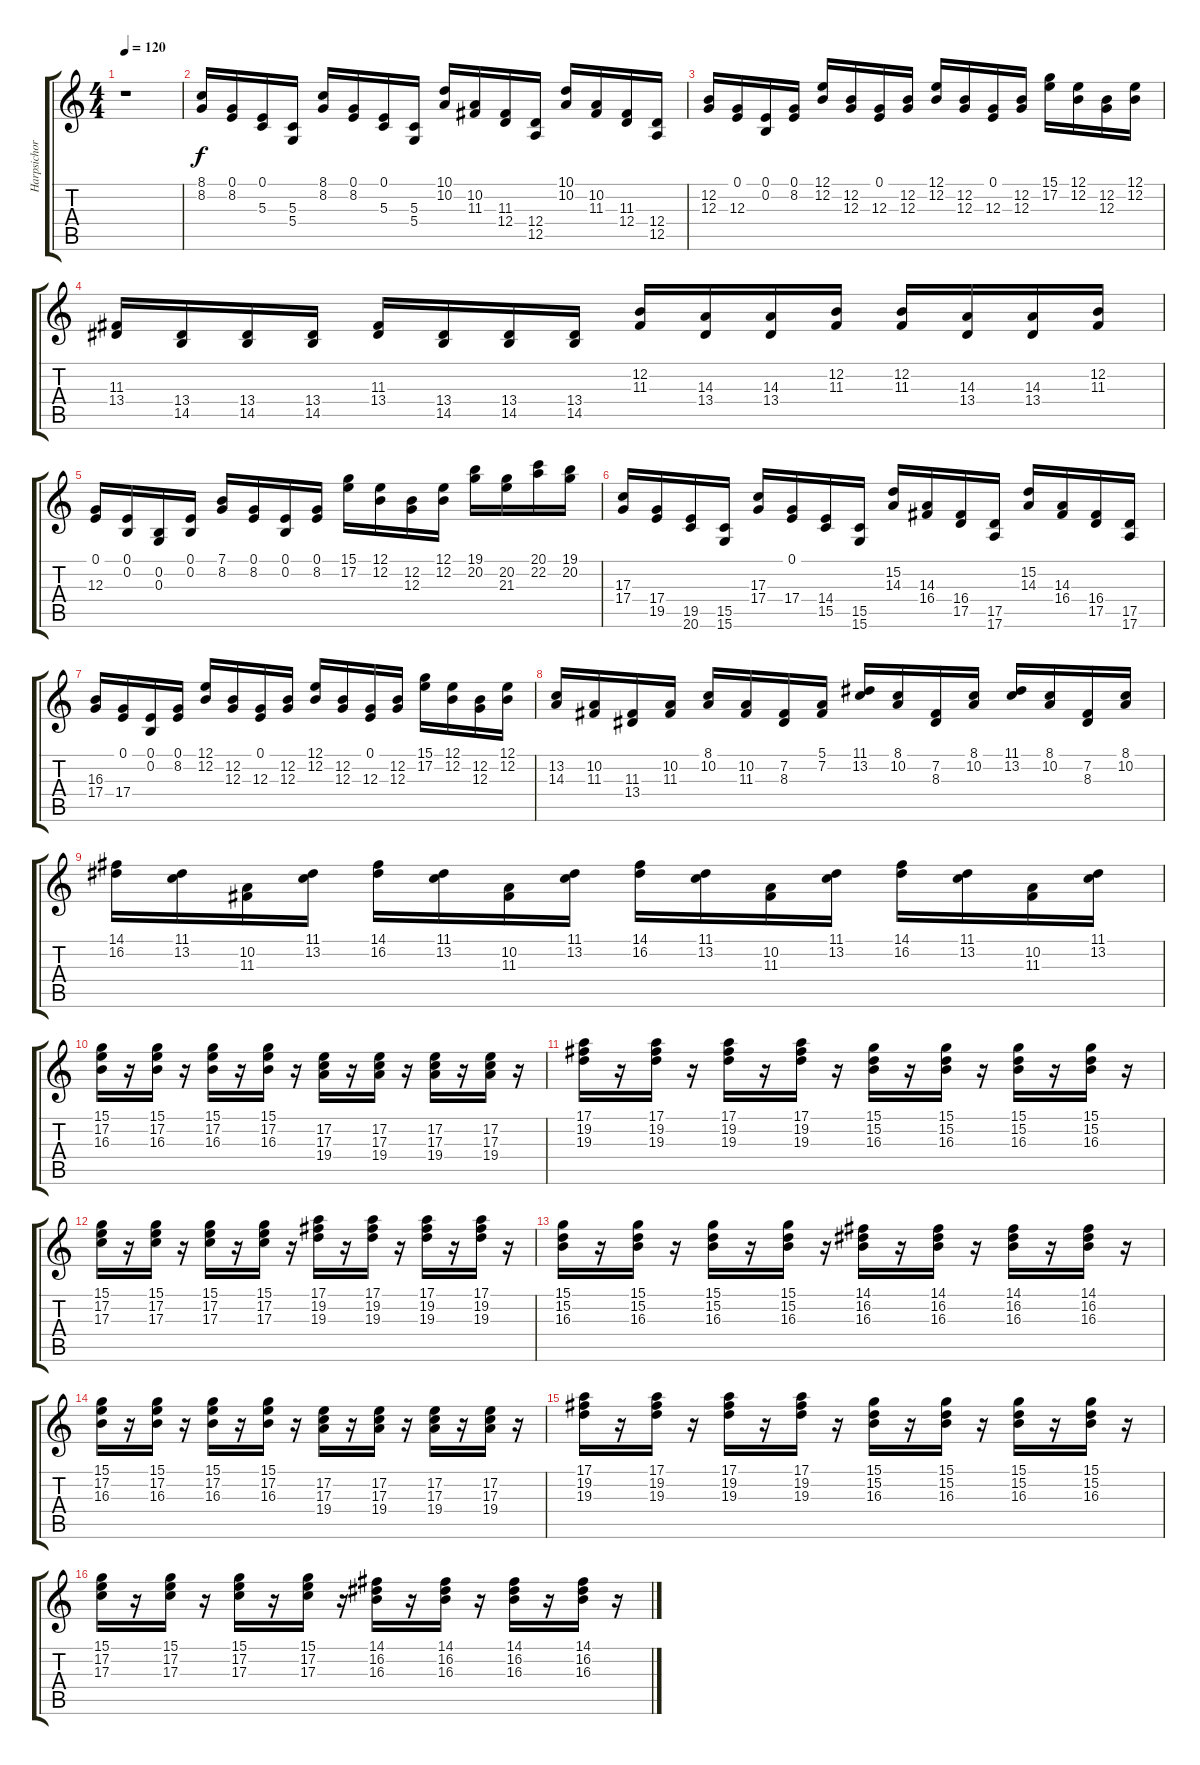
\track ("Harpsichord" "Harpsichor") {instrument harpsichord}
\staff {score tabs}
\tuning (E4 B3 G3 D3 A2 E2) {hide}
\ts (4 4)
\tempo 120
\clef g2
\ks c
r.1{dy f} |
(8.1 8.2).16 (0.1 8.2).16 (0.1 5.3).16 (5.3 5.4).16 (8.1 8.2).16 (0.1 8.2).16 (0.1 5.3).16 (5.3 5.4).16 (10.1 10.2).16 (10.2 11.3).16 (11.3 12.4).16 (12.4 12.5).16 (10.1 10.2).16 (10.2 11.3).16 (11.3 12.4).16 (12.4 12.5).16 |
(12.2 12.3).16 (0.1 12.3).16 (0.1 0.2).16 (0.1 8.2).16 (12.1 12.2).16 (12.2 12.3).16 (0.1 12.3).16 (12.2 12.3).16 (12.1 12.2).16 (12.2 12.3).16 (0.1 12.3).16 (12.2 12.3).16 (15.1 17.2).16 (12.1 12.2).16 (12.2 12.3).16 (12.1 12.2).16 |
(11.3 13.4).16 (13.4 14.5).16 (13.4 14.5).16 (13.4 14.5).16 (11.3 13.4).16 (13.4 14.5).16 (13.4 14.5).16 (13.4 14.5).16 (12.2 11.3).16 (14.3 13.4).16 (14.3 13.4).16 (12.2 11.3).16 (12.2 11.3).16 (14.3 13.4).16 (14.3 13.4).16 (12.2 11.3).16 |
(0.1 12.3).16 (0.1 0.2).16 (0.2 0.3).16 (0.1 0.2).16 (7.1 8.2).16 (0.1 8.2).16 (0.1 0.2).16 (0.1 8.2).16 (15.1 17.2).16 (12.1 12.2).16 (12.2 12.3).16 (12.1 12.2).16 (19.1 20.2).16 (20.2 21.3).16 (20.1 22.2).16 (19.1 20.2).16 |
(17.3 17.4).16 (17.4 19.5).16 (19.5 20.6).16 (15.5 15.6).16 (17.3 17.4).16 (0.1 17.4).16 (14.4 15.5).16 (15.5 15.6).16 (15.2 14.3).16 (14.3 16.4).16 (16.4 17.5).16 (17.5 17.6).16 (15.2 14.3).16 (14.3 16.4).16 (16.4 17.5).16 (17.5 17.6).16 |
(16.3 17.4).16 (0.1 17.4).16 (0.1 0.2).16 (0.1 8.2).16 (12.1 12.2).16 (12.2 12.3).16 (0.1 12.3).16 (12.2 12.3).16 (12.1 12.2).16 (12.2 12.3).16 (0.1 12.3).16 (12.2 12.3).16 (15.1 17.2).16 (12.1 12.2).16 (12.2 12.3).16 (12.1 12.2).16 |
(13.2 14.3).16 (10.2 11.3).16 (11.3 13.4).16 (10.2 11.3).16 (8.1 10.2).16 (10.2 11.3).16 (7.2 8.3).16 (5.1 7.2).16 (11.1 13.2).16 (8.1 10.2).16 (7.2 8.3).16 (8.1 10.2).16 (11.1 13.2).16 (8.1 10.2).16 (7.2 8.3).16 (8.1 10.2).16 |
(14.1 16.2).16 (11.1 13.2).16 (10.2 11.3).16 (11.1 13.2).16 (14.1 16.2).16 (11.1 13.2).16 (10.2 11.3).16 (11.1 13.2).16 (14.1 16.2).16 (11.1 13.2).16 (10.2 11.3).16 (11.1 13.2).16 (14.1 16.2).16 (11.1 13.2).16 (10.2 11.3).16 (11.1 13.2).16 |
(15.1 17.2 16.3).16 r.16 (15.1 17.2 16.3).16 r.16 (15.1 17.2 16.3).16 r.16 (15.1 17.2 16.3).16 r.16 (17.2 17.3 19.4).16 r.16 (17.2 17.3 19.4).16 r.16 (17.2 17.3 19.4).16 r.16 (17.2 17.3 19.4).16 r.16 |
(17.1 19.2 19.3).16 r.16 (17.1 19.2 19.3).16 r.16 (17.1 19.2 19.3).16 r.16 (17.1 19.2 19.3).16 r.16 (15.1 15.2 16.3).16 r.16 (15.1 15.2 16.3).16 r.16 (15.1 15.2 16.3).16 r.16 (15.1 15.2 16.3).16 r.16 |
(15.1 17.2 17.3).16 r.16 (15.1 17.2 17.3).16 r.16 (15.1 17.2 17.3).16 r.16 (15.1 17.2 17.3).16 r.16 (17.1 19.2 19.3).16 r.16 (17.1 19.2 19.3).16 r.16 (17.1 19.2 19.3).16 r.16 (17.1 19.2 19.3).16 r.16 |
(15.1 15.2 16.3).16 r.16 (15.1 15.2 16.3).16 r.16 (15.1 15.2 16.3).16 r.16 (15.1 15.2 16.3).16 r.16 (14.1 16.2 16.3).16 r.16 (14.1 16.2 16.3).16 r.16 (14.1 16.2 16.3).16 r.16 (14.1 16.2 16.3).16 r.16 |
(15.1 17.2 16.3).16 r.16 (15.1 17.2 16.3).16 r.16 (15.1 17.2 16.3).16 r.16 (15.1 17.2 16.3).16 r.16 (17.2 17.3 19.4).16 r.16 (17.2 17.3 19.4).16 r.16 (17.2 17.3 19.4).16 r.16 (17.2 17.3 19.4).16 r.16 |
(17.1 19.2 19.3).16 r.16 (17.1 19.2 19.3).16 r.16 (17.1 19.2 19.3).16 r.16 (17.1 19.2 19.3).16 r.16 (15.1 15.2 16.3).16 r.16 (15.1 15.2 16.3).16 r.16 (15.1 15.2 16.3).16 r.16 (15.1 15.2 16.3).16 r.16 |
(15.1 17.2 17.3).16 r.16 (15.1 17.2 17.3).16 r.16 (15.1 17.2 17.3).16 r.16 (15.1 17.2 17.3).16 r.16 (14.1 16.2 16.3).16 r.16 (14.1 16.2 16.3).16 r.16 (14.1 16.2 16.3).16 r.16 (14.1 16.2 16.3).16 r.16
